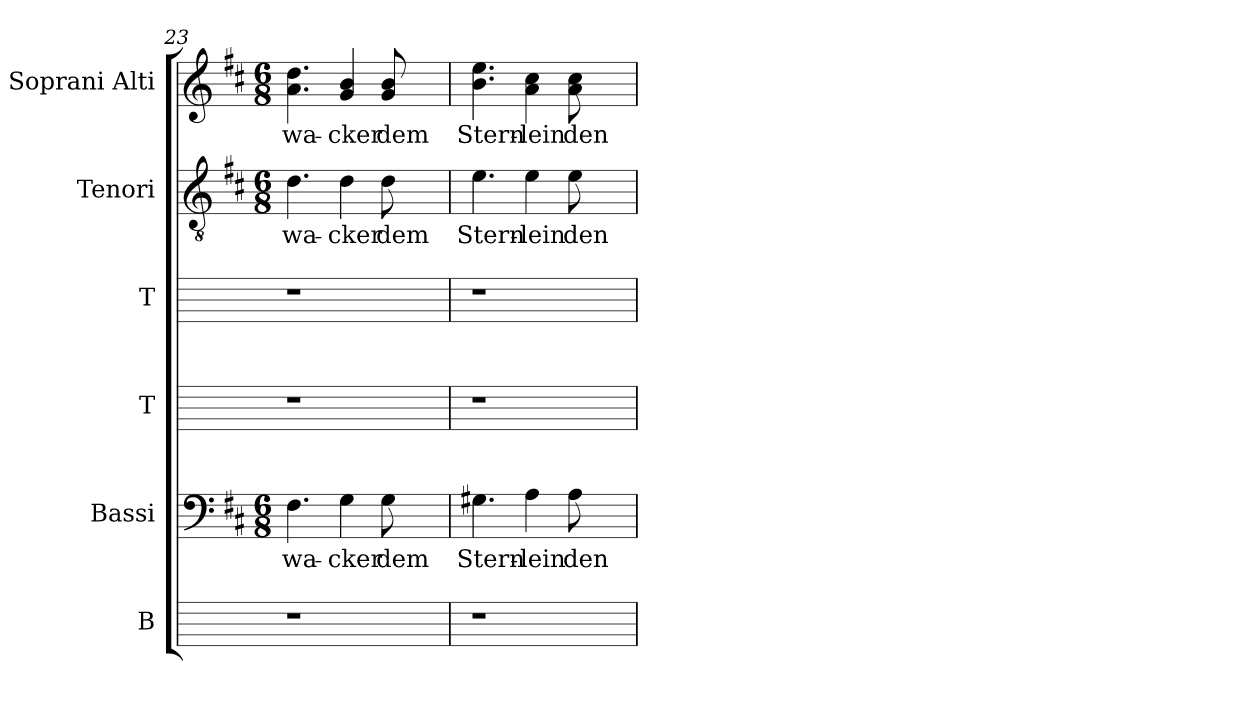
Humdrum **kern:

**kern	**kern	**text	**kern	**kern	**kern	**text	**kern	**text
*part6	*part5	*part5	*part4	*part3	*part2	*part2	*part1	*part1
*staff6	*staff5	*staff5	*staff4	*staff3	*staff2	*staff2	*staff1	*staff1
*I"B	*I"Bassi	*	*I"T	*I"T	*I"Tenori	*	*I"Soprani  Alti	*
*I'B	*I'B	*	*I'T	*I'T	*I'T	*	*I'S  A	*
!!LO:PB:g=z
*	*clefF4	*	*	*	*clefGv2	*	*clefG2	*
*	*k[f#c#]	*	*	*	*k[f#c#]	*	*k[f#c#]	*
*	*D:	*	*	*	*D:	*	*D:	*
*	*M6/8	*	*	*	*M6/8	*	*M6/8	*
=23	=23	=23	=23	=23	=23	=23	=23	=23
!	!	!LO:LY:b	!	!	!	!LO:LY:b	!	!LO:LY:b
1r	4.F#\	wa-	1r	1r	4.d\	wa-	4.dd\ 4.a\	wa-
!	!	!LO:LY:b:rj	!	!	!	!LO:LY:b:rj	!	!LO:LY:b:rj
.	4G\	-cker	.	.	4d\	-cker	4b/ 4g/	-cker
!	!	!LO:LY:b:cj	!	!	!	!LO:LY:b:cj	!	!LO:LY:b:cj
.	8G\	dem	.	.	8d\	dem	8b/ 8g/	dem
.	4ryy	.	.	.	4ryy	.	4ryy	.
=24	=24	=24	=24	=24	=24	=24	=24	=24
!	!	!LO:LY:b:cj	!	!	!	!LO:LY:b:cj	!	!LO:LY:b:cj
1r	4.G#X\	Stern-	1r	1r	4.e\	Stern-	4.ee\ 4.b\	Stern-
!	!	!LO:LY:b:rj	!	!	!	!LO:LY:b:rj	!	!LO:LY:b:rj
.	4A\	-lein	.	.	4e\	-lein	4cc#\ 4a\	-lein
!	!	!LO:LY:b:cj	!	!	!	!LO:LY:b:cj	!	!LO:LY:b:cj
.	8A\	den	.	.	8e\	den	8cc#\ 8a\	den
.	4ryy	.	.	.	4ryy	.	4ryy	.
=	=	=	=	=	=	=	=	=
*-	*-	*-	*-	*-	*-	*-	*-	*-
